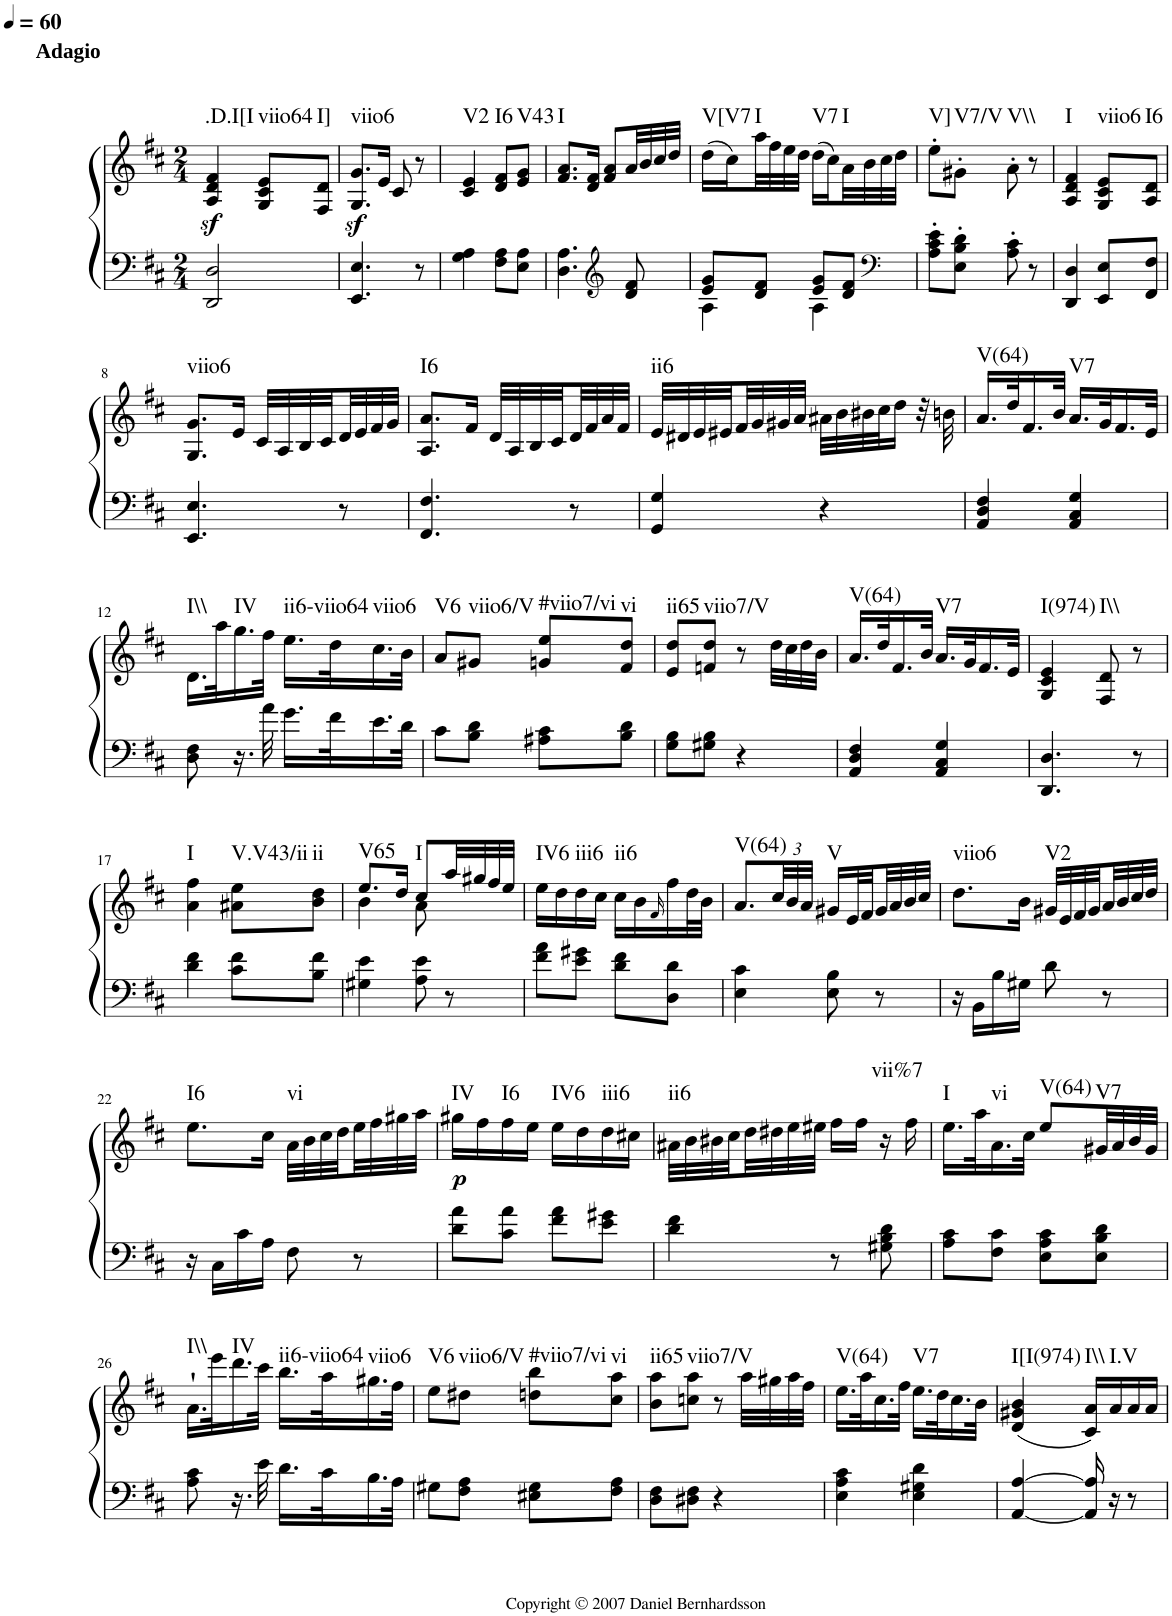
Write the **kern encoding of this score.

**kern	**kern	**dynam	**harte
*part1	*part1	*part1	*part1
*staff2	*staff1	*staff1/2	*
*I"Piano	*	*	*
*I'Pno.	*	*	*
*clefF4	*clefG2	*	*
*k[f#c#]	*k[f#c#]	*	*
*D:	*D:	*	*
*M2/4	*M2/4	*	*
*MM60	*MM60	*	*
=1	=1	=1	=1
!	!LO:TX:a:B:t=Adagio	!	!
!	!	!LO:DY:b	!LO:H:kt=.D.I[I
2DD/ 2D/	4A/ 4d/ 4f#/	sf	N
!	!	!	!LO:H:kt=viio64
.	8G/ 8c#/ 8e/L	.	N
!	!	!	!LO:H:kt=I]
.	8F#/ 8d/J	.	N
=2	=2	=2	=2
!	!	!LO:DY:b	!LO:H:kt=viio6
4.EE/ 4.E/	8.G/ 8.g/L	sf	N
.	16e/Jk	.	.
.	8c#/	.	.
8r	8r	.	.
=3	=3	=3	=3
!	!	!	!LO:H:kt=V2
4G\ 4A\	4c#/ 4e/	.	N
!	!	!	!LO:H:kt=I6
8F#\ 8A\L	8d/ 8f#/L	.	N
!	!	!	!LO:H:kt=V43
8E\ 8A\J	8e/ 8g/J	.	N
=4	=4	=4	=4
!	!	!	!LO:H:kt=I
4.D\ 4.A\	8.f#/ 8.a/L	.	N
.	16d/ 16f#/Jk	.	.
*clefG2	*	*	*
.	8f#/ 8a/L	.	.
8d/ 8f#/	32a/LL	.	.
.	32b/	.	.
.	32cc#/	.	.
.	32dd/JJJ	.	.
=5	=5	=5	=5
*^	*	*	*
!	!	!	!	!LO:H:kt=V[V7
8e/ 8g/L	4A\	(16dd\LL	.	N
.	.	16cc#\)	.	.
!	!	!	!	!LO:H:kt=I
8d/ 8f#/J	.	32aa\L	.	N
.	.	32ff#\	.	.
.	.	32ee\	.	.
.	.	32dd\JJJ	.	.
!	!	!	!	!LO:H:kt=V7
8e/ 8g/L	4A\	(16dd\LL	.	N
.	.	16cc#\)	.	.
!	!	!	!	!LO:H:kt=I
8d/ 8f#/J	.	32a\L	.	N
.	.	32b\	.	.
*clefF4	*	*	*	*
.	.	32cc#\	.	.
.	.	32dd\JJJ	.	.
*v	*v	*	*	*
=6	=6	=6	=6
!	!	!	!LO:H:kt=V]
8A\' 8c#\' 8e\'L	8ee'\L	.	N
!	!	!	!LO:H:kt=V7/V
8E\' 8B\' 8d\'J	8g#X'\J	.	N
!	!	!	!LO:H:kt=V\\
8A\' 8c#\'	8a'\	.	N
8r	8r	.	.
=7	=7	=7	=7
!	!	!	!LO:H:kt=I
4DD/ 4D/	4A/ 4d/ 4f#/	.	N
!	!	!	!LO:H:kt=viio6
8EE/ 8E/L	8G/ 8c#/ 8e/L	.	N
!	!	!	!LO:H:kt=I6
8FF#/ 8F#/J	8A/ 8d/J	.	N
!!LO:LB:g=z
=8	=8	=8	=8
!	!	!	!LO:H:kt=viio6
4.EE/ 4.E/	8.G/ 8.g/L	.	N
.	16e/Jk	.	.
.	32c#/LLL	.	.
.	32A/	.	.
.	32B/	.	.
.	32c#/	.	.
8r	32d/	.	.
.	32e/	.	.
.	32f#/	.	.
.	32g/JJJ	.	.
=9	=9	=9	=9
!	!	!	!LO:H:kt=I6
4.FF#/ 4.F#/	8.A/ 8.a/L	.	N
.	16f#/Jk	.	.
.	32d/LLL	.	.
.	32A/	.	.
.	32B/	.	.
.	32c#/	.	.
8r	32d/	.	.
.	32f#/	.	.
.	32a/	.	.
.	32f#/JJJ	.	.
=10	=10	=10	=10
!	!	!	!LO:H:kt=ii6
4GG/ 4G/	32e/LLL	.	N
.	32d#X/	.	.
.	32e/	.	.
.	32e#X/	.	.
.	32f#/	.	.
.	32g/	.	.
.	32g#X/	.	.
.	32a/JJJ	.	.
4r	32a#X\LLL	.	.
.	32b\	.	.
.	32b#X\	.	.
.	32cc#\J	.	.
.	16dd\JJ	.	.
.	32r	.	.
.	32bn\	.	.
=11	=11	=11	=11
!	!	!	!LO:H:kt=V(64)
4AA/ 4D/ 4F#/	16.a/LL	.	N
.	32dd/K	.	.
.	16.f#/	.	.
.	32b/JJk	.	.
!	!	!	!LO:H:kt=V7
4AA/ 4C#/ 4G/	16.a/LL	.	N
.	32g/K	.	.
.	16.f#/	.	.
.	32e/JJk	.	.
!!LO:LB:g=z
=12	=12	=12	=12
!	!	!	!LO:H:kt=I\\
8D\ 8F#\	16.d\LL	.	N
.	32aa\K	.	.
!	!	!	!LO:H:kt=IV
16.r	16.gg\	.	N
32a\	32ff#\JJk	.	.
!	!	!	!LO:H:kt=ii6-viio64
16.g\LL	16.ee\LL	.	N
32f#\K	32dd\K	.	.
!	!	!	!LO:H:kt=viio6
16.e\	16.cc#\	.	N
32d\JJk	32b\JJk	.	.
=13	=13	=13	=13
!	!	!	!LO:H:kt=V6
8c#\L	8a/L	.	N
!	!	!	!LO:H:kt=viio6/V
8B\ 8d\J	8g#X/J	.	N
!	!	!	!LO:H:kt=#viio7/vi
8A#X\ 8c#\L	8gn/ 8ee/L	.	N
!	!	!	!LO:H:kt=vi
8B\ 8d\J	8f#/ 8dd/J	.	N
=14	=14	=14	=14
!	!	!	!LO:H:kt=ii65
8G\ 8B\L	8e/ 8dd/L	.	N
!	!	!	!LO:H:kt=viio7/V
8G#X\ 8B\J	8fn/ 8dd/J	.	N
4r	8r	.	.
.	32dd\LLL	.	.
.	32cc#\	.	.
.	32dd\	.	.
.	32b\JJJ	.	.
=15	=15	=15	=15
!	!	!	!LO:H:kt=V(64)
4AA/ 4D/ 4F#/	16.a/LL	.	N
.	32dd/K	.	.
.	16.f#/	.	.
.	32b/JJk	.	.
!	!	!	!LO:H:kt=V7
4AA/ 4C#/ 4G/	16.a/LL	.	N
.	32g/K	.	.
.	16.f#/	.	.
.	32e/JJk	.	.
=16	=16	=16	=16
!	!	!	!LO:H:kt=I(974)
4.DD/ 4.D/	4G/ 4c#/ 4e/	.	N
!	!	!	!LO:H:kt=I\\
.	8F#/ 8d/	.	N
8r	8r	.	.
!!LO:LB:g=z
=17	=17	=17	=17
!	!	!	!LO:H:kt=I
4d\ 4f#\	4a\ 4ff#\	.	N
!	!	!	!LO:H:kt=V.V43/ii
8c#\ 8f#\L	8a#X\ 8ee\L	.	N
!	!	!	!LO:H:kt=ii
8B\ 8f#\J	8b\ 8dd\J	.	N
=18	=18	=18	=18
*	*^	*	*
!	!	!	!	!LO:H:kt=V65
4G#X\ 4e\	8.ee/L	4b\	.	N
.	16dd/Jk	.	.	.
!	!	!	!	!LO:H:kt=I
8A\ 8e\	8cc#/L	8a\	.	N
8r	32aa/LL	8ryy	.	.
.	32gg#X/	.	.	.
.	32ff#/	.	.	.
.	32ee/JJJ	.	.	.
*	*v	*v	*	*
=19	=19	=19	=19
!	!	!	!LO:H:kt=IV6
8f#\ 8a\L	16ee\LL	.	N
.	16dd\	.	.
!	!	!	!LO:H:kt=iii6
8e\ 8g#X\J	16dd\	.	N
.	16cc#\JJ	.	.
!	!	!	!LO:H:kt=ii6
8d\ 8f#\L	16cc#\LL	.	N
.	16b\	.	.
.	16qf#/	.	.
8D\ 8d\J	16ff#\	.	.
.	32dd\L	.	.
.	32b\JJJ	.	.
=20	=20	=20	=20
!	!	!	!LO:H:kt=V(64)
4E\ 4c#\	8.a/L	.	N
*	*Xbrackettup	*	*
.	48cc#/LL	.	.
.	48b/	.	.
.	48a/JJJ	.	.
!	!	!	!LO:H:kt=V
8E\ 8B\	16g#X/LL	.	N
.	32e/L	.	.
.	32f#/	.	.
8r	32g#/	.	.
.	32a/	.	.
.	32b/	.	.
.	32cc#/JJJ	.	.
=21	=21	=21	=21
!	!	!	!LO:H:kt=viio6
16r	8.dd\L	.	N
16BB\LL	.	.	.
16B\	.	.	.
16G#X\JJ	16b\Jk	.	.
!	!	!	!LO:H:kt=V2
8d\	32g#X/LLL	.	N
.	32e/	.	.
.	32f#/	.	.
.	32g#/	.	.
8r	32a/	.	.
.	32b/	.	.
.	32cc#/	.	.
.	32dd/JJJ	.	.
!!LO:LB:g=z
=22	=22	=22	=22
!	!	!	!LO:H:kt=I6
16r	8.ee\L	.	N
16C#\LL	.	.	.
16c#\	.	.	.
16A\JJ	16cc#\Jk	.	.
!	!	!	!LO:H:kt=vi
8F#\	32a\LLL	.	N
.	32b\	.	.
.	32cc#\	.	.
.	32dd\	.	.
8r	32ee\	.	.
.	32ff#\	.	.
.	32gg#X\	.	.
.	32aa\JJJ	.	.
=23	=23	=23	=23
!	!	!LO:DY:b	!LO:H:kt=IV
8d\ 8a\L	16gg#X\LL	p	N
.	16ff#\	.	.
!	!	!	!LO:H:kt=I6
8c#\ 8a\J	16ff#\	.	N
.	16ee\JJ	.	.
!	!	!	!LO:H:kt=IV6
8f#\ 8a\L	16ee\LL	.	N
.	16dd\	.	.
!	!	!	!LO:H:kt=iii6
8e\ 8g#X\J	16dd\	.	N
.	16cc#X\JJ	.	.
=24	=24	=24	=24
!	!	!	!LO:H:kt=ii6
4d\ 4f#\	32a#X\LLL	.	N
.	32b\	.	.
.	32b#X\	.	.
.	32cc#\	.	.
.	32dd\	.	.
.	32dd#X\	.	.
.	32ee\	.	.
.	32ee#X\JJJ	.	.
8r	16ff#\LL	.	.
.	16ff#\JJ	.	.
!	!	!	!LO:H:kt=vii%7
8G#X\ 8B\ 8d\	16r	.	N
.	16ff#\	.	.
=25	=25	=25	=25
!	!	!	!LO:H:kt=I
8A\ 8c#\L	16.ee\LL	.	N
.	32aa\K	.	.
!	!	!	!LO:H:kt=vi
8F#\ 8c#\J	16.a\	.	N
.	32cc#\JJk	.	.
!	!	!	!LO:H:kt=V(64)
8E\ 8A\ 8c#\L	8ee/L	.	N
!	!	!	!LO:H:kt=V7
8E\ 8B\ 8d\J	32g#X/LL	.	N
.	32a/	.	.
.	32b/	.	.
.	32g#/JJJ	.	.
!!LO:LB:g=z
=26	=26	=26	=26
!	!	!	!LO:H:kt=I\\
8A\ 8c#\	16.a`\LL	.	N
.	32eee\K	.	.
!	!	!	!LO:H:kt=IV
16.r	16.ddd\	.	N
32e\	32ccc#\JJk	.	.
!	!	!	!LO:H:kt=ii6-viio64
16.d\LL	16.bb\LL	.	N
32c#\K	32aa\K	.	.
!	!	!	!LO:H:kt=viio6
16.B\	16.gg#X\	.	N
32A\JJk	32ff#\JJk	.	.
=27	=27	=27	=27
!	!	!	!LO:H:kt=V6
8G#X\L	8ee\L	.	N
!	!	!	!LO:H:kt=viio6/V
8F#\ 8A\J	8dd#X\J	.	N
!	!	!	!LO:H:kt=#viio7/vi
8E#X\ 8G#\L	8ddn\ 8bb\L	.	N
!	!	!	!LO:H:kt=vi
8F#\ 8A\J	8cc#\ 8aa\J	.	N
=28	=28	=28	=28
!	!	!	!LO:H:kt=ii65
8D\ 8F#\L	8b\ 8aa\L	.	N
!	!	!	!LO:H:kt=viio7/V
8D#X\ 8F#\J	8ccn\ 8aa\J	.	N
4r	8r	.	.
.	32aa\LLL	.	.
.	32gg#X\	.	.
.	32aa\	.	.
.	32ff#\JJJ	.	.
=29	=29	=29	=29
!	!	!	!LO:H:kt=V(64)
4E\ 4A\ 4c#\	16.ee\LL	.	N
.	32aa\K	.	.
.	16.cc#\	.	.
.	32ff#\JJk	.	.
!	!	!	!LO:H:kt=V7
4E\ 4G#X\ 4d\	16.ee\LL	.	N
.	32dd\K	.	.
.	16.cc#\	.	.
.	32b\JJk	.	.
=30	=30	=30	=30
!	!	!	!LO:H:kt=I[I(974)
[<4AA/ [>4A/	(4d/ 4g#X/ 4b/	.	N
!	!	!	!LO:H:kt=I\\
16AA/] 16A/]	16c#/ 16a/LL)	.	N
!	!	!	!LO:H:kt=I.V
16r	16a/	.	N
8r	16a/	.	.
.	16a/JJ	.	.
=	=	=	=
*-	*-	*-	*-
